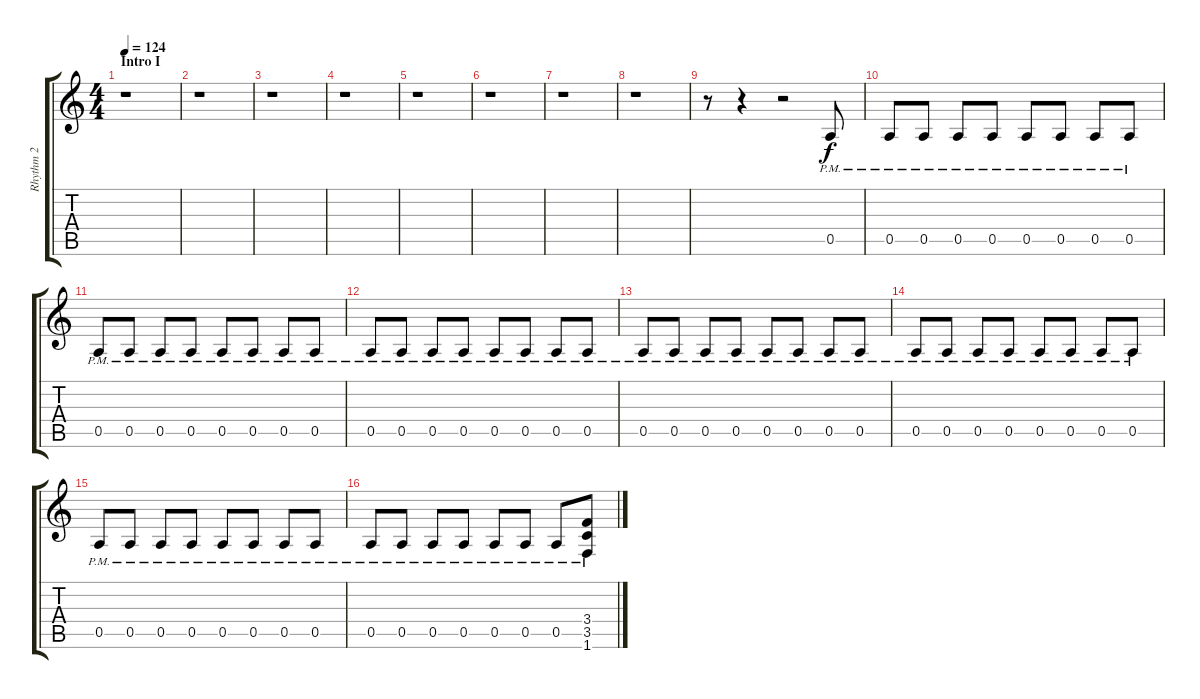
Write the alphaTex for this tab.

\track ("Rhythm 2" "Rhythm 2") {instrument distortionguitar}
\staff {score tabs}
\tuning (E4 B3 G3 D3 A2 E2) {hide}
\ts (4 4)
\section ("" "Intro I")
\tempo 124
\clef g2
\ks c
r.1{dy f instrument distortionguitar} |
r.1 |
r.1 |
r.1 |
r.1 |
r.1 |
r.1 |
r.1 |
r.8 r.4 r.2 0.5{pm}.8 |
0.5{pm}.8 0.5{pm}.8 0.5{pm}.8 0.5{pm}.8 0.5{pm}.8 0.5{pm}.8 0.5{pm}.8 0.5{pm}.8 |
0.5{pm}.8 0.5{pm}.8 0.5{pm}.8 0.5{pm}.8 0.5{pm}.8 0.5{pm}.8 0.5{pm}.8 0.5{pm}.8 |
0.5{pm}.8 0.5{pm}.8 0.5{pm}.8 0.5{pm}.8 0.5{pm}.8 0.5{pm}.8 0.5{pm}.8 0.5{pm}.8 |
0.5{pm}.8 0.5{pm}.8 0.5{pm}.8 0.5{pm}.8 0.5{pm}.8 0.5{pm}.8 0.5{pm}.8 0.5{pm}.8 |
0.5{pm}.8 0.5{pm}.8 0.5{pm}.8 0.5{pm}.8 0.5{pm}.8 0.5{pm}.8 0.5{pm}.8 0.5{pm}.8 |
0.5{pm}.8 0.5{pm}.8 0.5{pm}.8 0.5{pm}.8 0.5{pm}.8 0.5{pm}.8 0.5{pm}.8 0.5{pm}.8 |
0.5{pm}.8 0.5{pm}.8 0.5{pm}.8 0.5{pm}.8 0.5{pm}.8 0.5{pm}.8 0.5{pm}.8 (3.4 3.5{pm} 1.6).8
